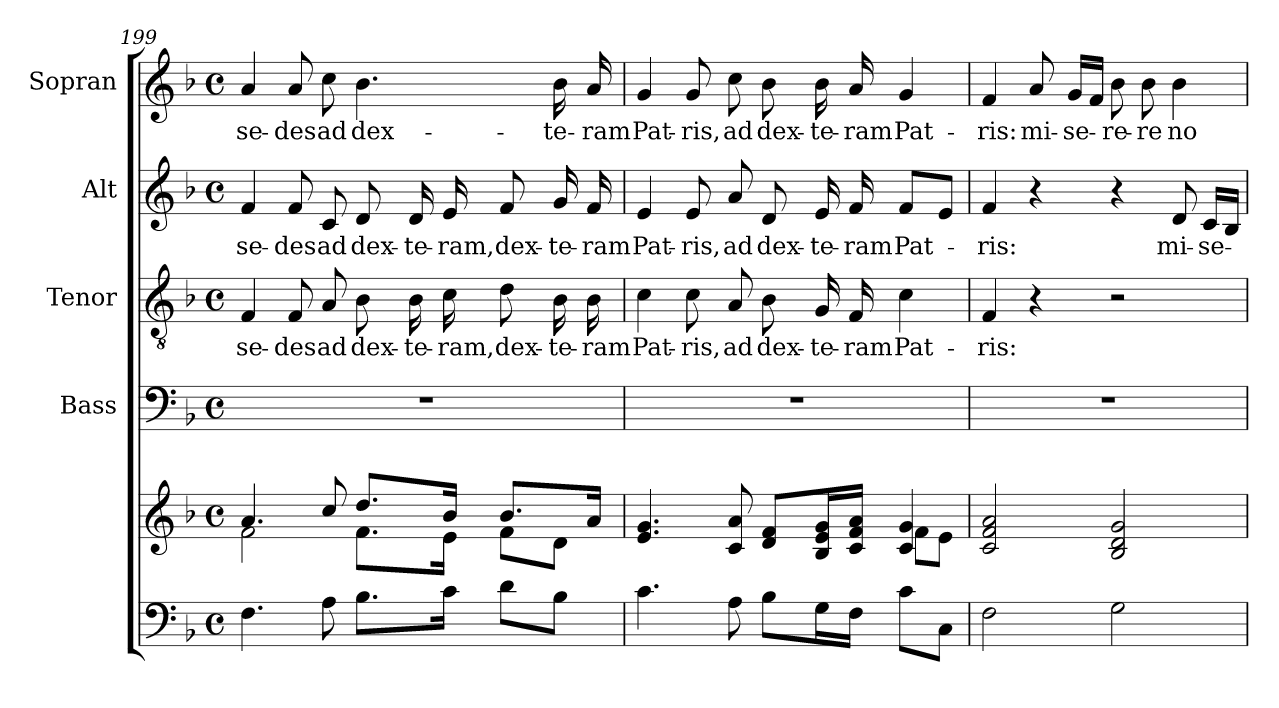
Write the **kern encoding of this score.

**kern	**kern	**kern	**kern	**text	**kern	**text	**kern	**text
*part5	*part5	*part4	*part3	*part3	*part2	*part2	*part1	*part1
*staff6	*staff5	*staff4	*staff3	*staff3	*staff2	*staff2	*staff1	*staff1
*	*	*I"Bass	*I"Tenor	*	*I"Alt	*	*I"Sopran	*
*	*	*I'B.	*I'T.	*	*I'A.	*	*I'S.	*
*clefF4	*clefG2	*clefF4	*clefGv2	*	*clefG2	*	*clefG2	*
*k[b-]	*k[b-]	*k[b-]	*k[b-]	*	*k[b-]	*	*k[b-]	*
*F:	*F:	*F:	*F:	*	*F:	*	*F:	*
*M4/4	*M4/4	*M4/4	*M4/4	*	*M4/4	*	*M4/4	*
*met(c)	*met(c)	*met(c)	*met(c)	*	*met(c)	*	*met(c)	*
=199	=199	=199	=199	=199	=199	=199	=199	=199
*	*^	*	*	*	*	*	*	*
!	!	!	!	!	!LO:LY:b	!	!LO:LY:b	!	!LO:LY:b
4.F\	4.a/	2f\	1r	4F/	se-	4f/	se-	4a/	se-
!	!	!	!	!	!LO:LY:b	!	!LO:LY:b	!	!LO:LY:b
.	.	.	.	8F/	-des	8f/	-des	8a/	-des
!	!	!	!	!	!LO:LY:b	!	!LO:LY:b	!	!LO:LY:b
8A\	8cc/	.	.	8A/	ad	8c/	ad	8cc\	ad
!	!	!	!	!	!LO:LY:b	!	!LO:LY:b	!	!LO:LY:b
8.B-\L	8.dd/L	8.f\L	.	8B-\	dex-	8d/	dex-	4.b-\	dex-
!	!	!	!	!	!LO:LY:b	!	!LO:LY:b	!	!
.	.	.	.	16B-\	-te-	16d/	-te-	.	.
!	!	!	!	!	!LO:LY:b	!	!LO:LY:b	!	!
16c\Jk	16b-/Jk	16e\Jk	.	16c\	-ram,	16e/	-ram,	.	.
!	!	!	!	!	!LO:LY:b	!	!LO:LY:b	!	!
8d\L	8.b-/L	8f\L	.	8d\	dex-	8f/	dex-	.	.
!	!	!	!	!	!LO:LY:b	!	!LO:LY:b	!	!LO:LY:b
8B-\J	.	8d\J	.	16B-\	-te-	16g/	-te-	16b-\	-te-
!	!	!	!	!	!LO:LY:b	!	!LO:LY:b	!	!LO:LY:b
.	16a/Jk	.	.	16B-\	-ram	16f/	-ram	16a/	-ram
!!LO:LB:g=z
=200	=200	=200	=200	=200	=200	=200	=200	=200	=200
!	!	!	!	!	!LO:LY:b	!	!LO:LY:b	!	!LO:LY:b
4.c\	4.e/ 4.g/	2.ryy	1r	4c\	Pat-	4e/	Pat-	4g/	Pat-
!	!	!	!	!	!LO:LY:b	!	!LO:LY:b	!	!LO:LY:b
.	.	.	.	8c\	-ris,	8e/	-ris,	8g/	-ris,
!	!	!	!	!	!LO:LY:b	!	!LO:LY:b	!	!LO:LY:b
8A\	8c/ 8a/	.	.	8A/	ad	8a/	ad	8cc\	ad
!	!	!	!	!	!LO:LY:b	!	!LO:LY:b	!	!LO:LY:b
8B-\L	8d/ 8f/L	.	.	8B-\	dex-	8d/	dex-	8b-\	dex-
!	!	!	!	!	!LO:LY:b	!	!LO:LY:b	!	!LO:LY:b
16G\L	16B-/ 16e/ 16g/L	.	.	16G/	-te-	16e/	-te-	16b-\	-te-
!	!	!	!	!	!LO:LY:b	!	!LO:LY:b	!	!LO:LY:b
16F\JJ	16c/ 16f/ 16a/JJ	.	.	16F/	-ram	16f/	-ram	16a/	-ram
!	!	!	!	!	!LO:LY:b	!	!LO:LY:b	!	!LO:LY:b
8c\L	4c/ 4g/	8f\L	.	4c\	Pat-	8f/L	Pat-	4g/	Pat-
8C\J	.	8e\J	.	.	.	8e/J	.	.	.
=201	=201	=201	=201	=201	=201	=201	=201	=201	=201
!	!	!	!	!	!LO:LY:b	!	!LO:LY:b	!	!LO:LY:b
*	*v	*v	*	*	*	*	*	*	*
2F\	2c/ 2f/ 2a/	1r	4F/	-ris:	4f/	-ris:	4f/	-ris:
!	!	!	!	!	!	!	!	!LO:LY:b
.	.	.	4r	.	4r	.	8a/	mi-
!	!	!	!	!	!	!	!	!LO:LY:b
.	.	.	.	.	.	.	16g/LL	-se-
.	.	.	.	.	.	.	16f/JJ	.
!	!	!	!	!	!	!	!	!LO:LY:b
2G\	2B-/ 2d/ 2g/	.	2r	.	4r	.	8b-\	-re-
!	!	!	!	!	!	!	!	!LO:LY:b
.	.	.	.	.	.	.	8b-\	-re
!	!	!	!	!	!	!LO:LY:b	!	!LO:LY:b
.	.	.	.	.	8d/	mi-	4b-\	no-
!	!	!	!	!	!	!LO:LY:b	!	!
.	.	.	.	.	16c/LL	-se-	.	.
.	.	.	.	.	16B-/JJ	.	.	.
=	=	=	=	=	=	=	=	=
*-	*-	*-	*-	*-	*-	*-	*-	*-
